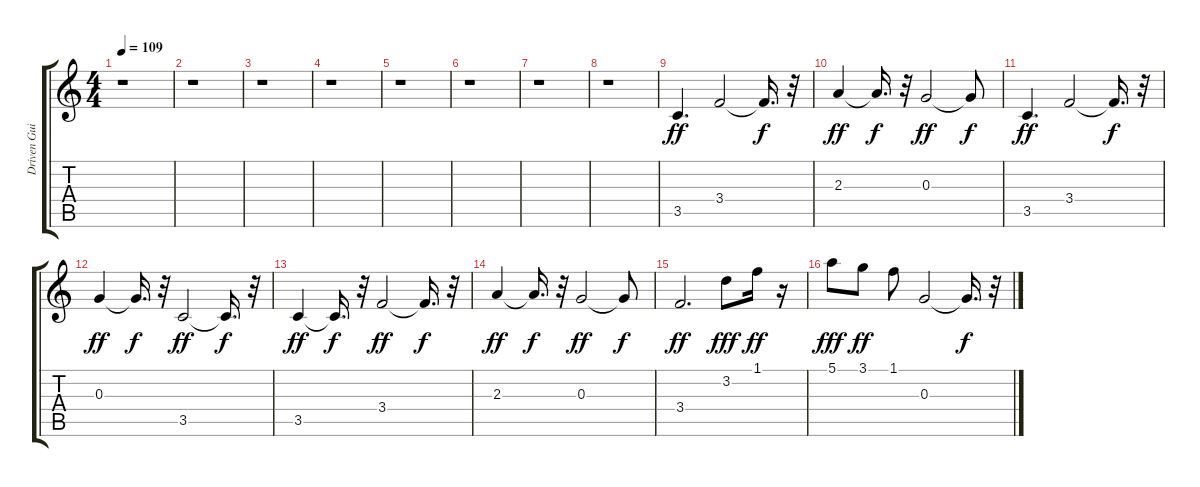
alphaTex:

\track ("Driven Guitar       " "Driven Gui") {instrument overdrivenguitar}
\staff {score tabs}
\tuning (E4 B3 G3 D3 A2 E2) {hide}
\ts (4 4)
\tempo 109
\clef g2
\ks c
r.1{dy f} |
r.1 |
r.1 |
r.1 |
r.1 |
r.1 |
r.1 |
r.1 |
3.5.4{d dy ff} 3.4.2 3.4{t}.16{d dy f} r.32 |
2.3.4{dy ff} 2.3{t}.16{d dy f} r.32 0.3.2{dy ff} 0.3{t}.8{dy f} |
3.5.4{d dy ff} 3.4.2 3.4{t}.16{d dy f} r.32 |
0.3.4{dy ff} 0.3{t}.16{d dy f} r.32 3.5.2{dy ff} 3.5{t}.16{d dy f} r.32 |
3.5.4{dy ff} 3.5{t}.16{d dy f} r.32 3.4.2{dy ff} 3.4{t}.16{d dy f} r.32 |
2.3.4{dy ff} 2.3{t}.16{d dy f} r.32 0.3.2{dy ff} 0.3{t}.8{dy f} |
3.4.2{d dy ff} 3.2.8{dy fff} 1.1.16{dy ff} r.16 |
5.1.8{dy fff} 3.1.8{dy ff} 1.1.8 0.3.2 0.3{t}.16{d dy f} r.32
